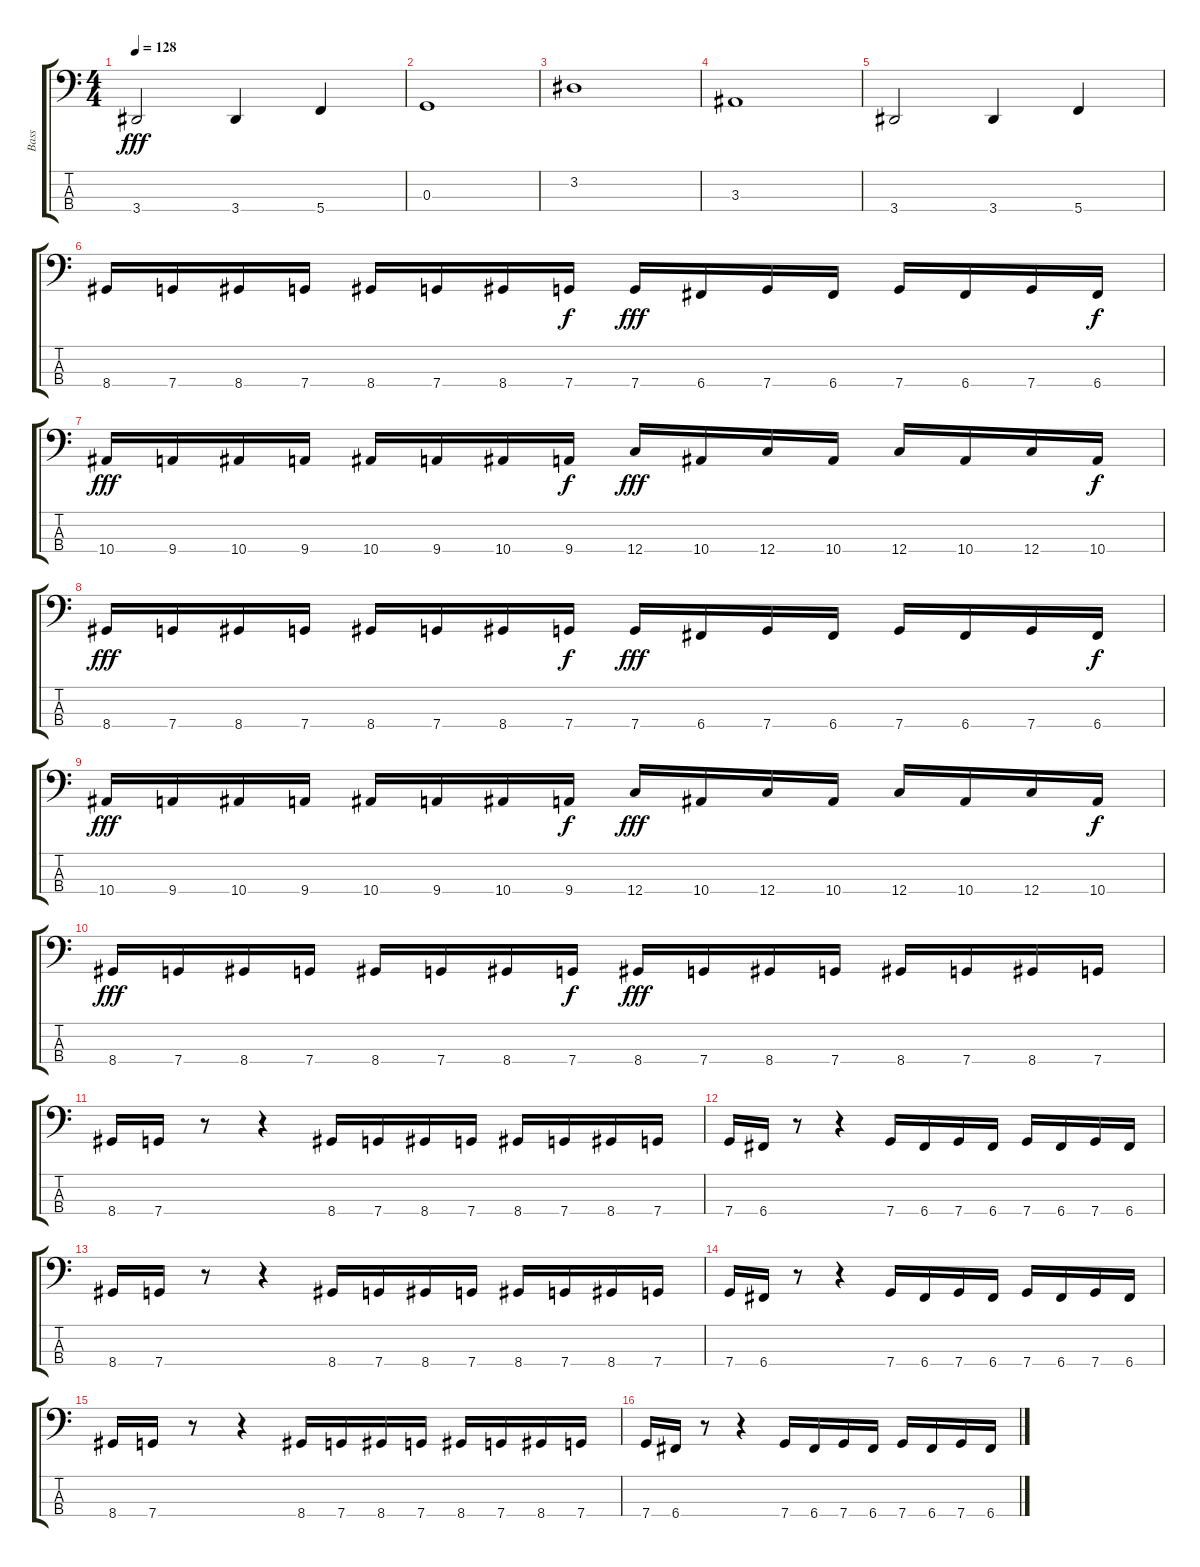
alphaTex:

\track ("Bass" "Bass") {instrument slapbass1}
\staff {score tabs}
\tuning (F2 C2 G1 C1) {hide}
\ts (4 4)
\tempo 128
\clef f4
\ks c
3.4.2{dy fff} 3.4.4 5.4.4 |
0.3.1 |
3.2.1 |
3.3.1 |
3.4.2 3.4.4 5.4.4 |
8.4.16 7.4.16 8.4.16 7.4.16 8.4.16 7.4.16 8.4.16 7.4.16{dy f} 7.4.16{dy fff} 6.4.16 7.4.16 6.4.16 7.4.16 6.4.16 7.4.16 6.4.16{dy f} |
10.4.16{dy fff} 9.4.16 10.4.16 9.4.16 10.4.16 9.4.16 10.4.16 9.4.16{dy f} 12.4.16{dy fff} 10.4.16 12.4.16 10.4.16 12.4.16 10.4.16 12.4.16 10.4.16{dy f} |
8.4.16{dy fff} 7.4.16 8.4.16 7.4.16 8.4.16 7.4.16 8.4.16 7.4.16{dy f} 7.4.16{dy fff} 6.4.16 7.4.16 6.4.16 7.4.16 6.4.16 7.4.16 6.4.16{dy f} |
10.4.16{dy fff} 9.4.16 10.4.16 9.4.16 10.4.16 9.4.16 10.4.16 9.4.16{dy f} 12.4.16{dy fff} 10.4.16 12.4.16 10.4.16 12.4.16 10.4.16 12.4.16 10.4.16{dy f} |
8.4.16{dy fff} 7.4.16 8.4.16 7.4.16 8.4.16 7.4.16 8.4.16 7.4.16{dy f} 8.4.16{dy fff} 7.4.16 8.4.16 7.4.16 8.4.16 7.4.16 8.4.16 7.4.16 |
8.4.16 7.4.16 r.8 r.4 8.4.16 7.4.16 8.4.16 7.4.16 8.4.16 7.4.16 8.4.16 7.4.16 |
7.4.16 6.4.16 r.8 r.4 7.4.16 6.4.16 7.4.16 6.4.16 7.4.16 6.4.16 7.4.16 6.4.16 |
8.4.16 7.4.16 r.8 r.4 8.4.16 7.4.16 8.4.16 7.4.16 8.4.16 7.4.16 8.4.16 7.4.16 |
7.4.16 6.4.16 r.8 r.4 7.4.16 6.4.16 7.4.16 6.4.16 7.4.16 6.4.16 7.4.16 6.4.16 |
8.4.16 7.4.16 r.8 r.4 8.4.16 7.4.16 8.4.16 7.4.16 8.4.16 7.4.16 8.4.16 7.4.16 |
7.4.16 6.4.16 r.8 r.4 7.4.16 6.4.16 7.4.16 6.4.16 7.4.16 6.4.16 7.4.16 6.4.16
